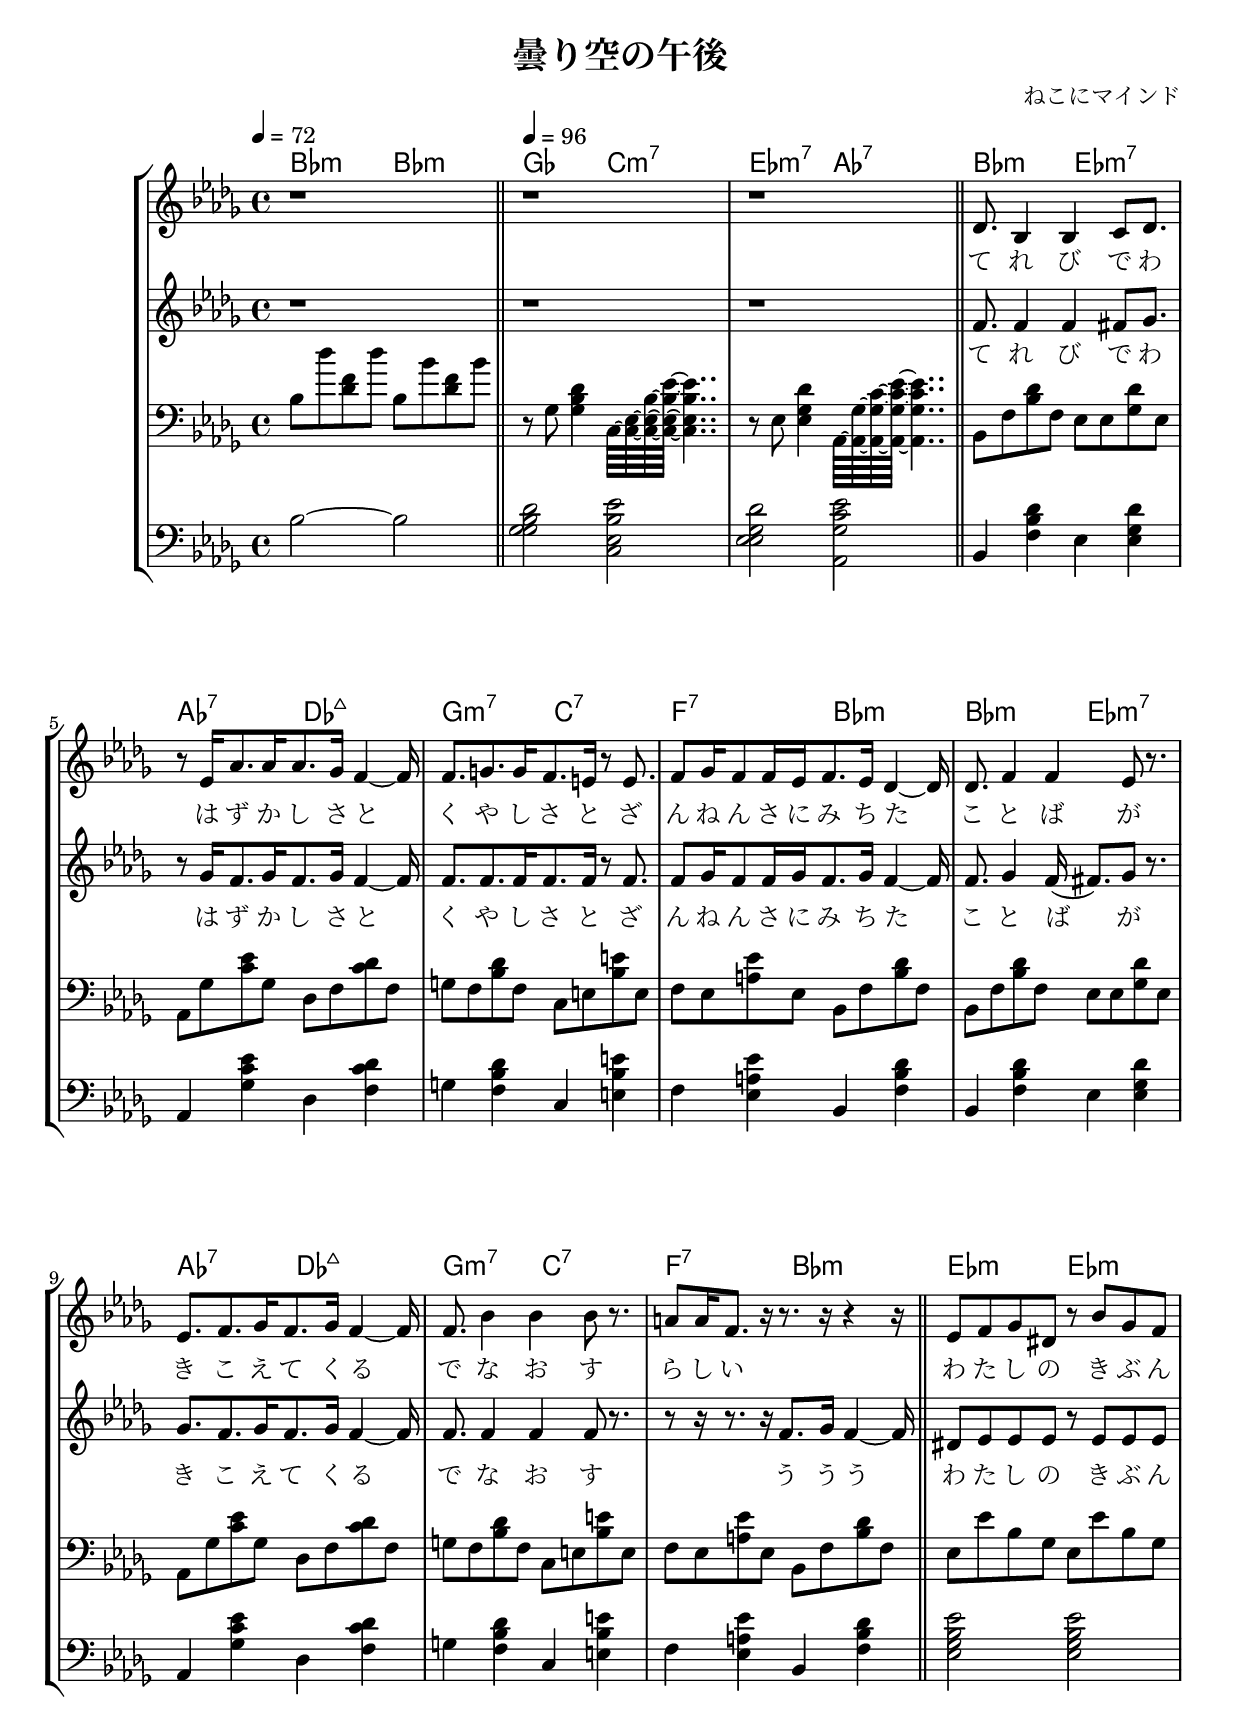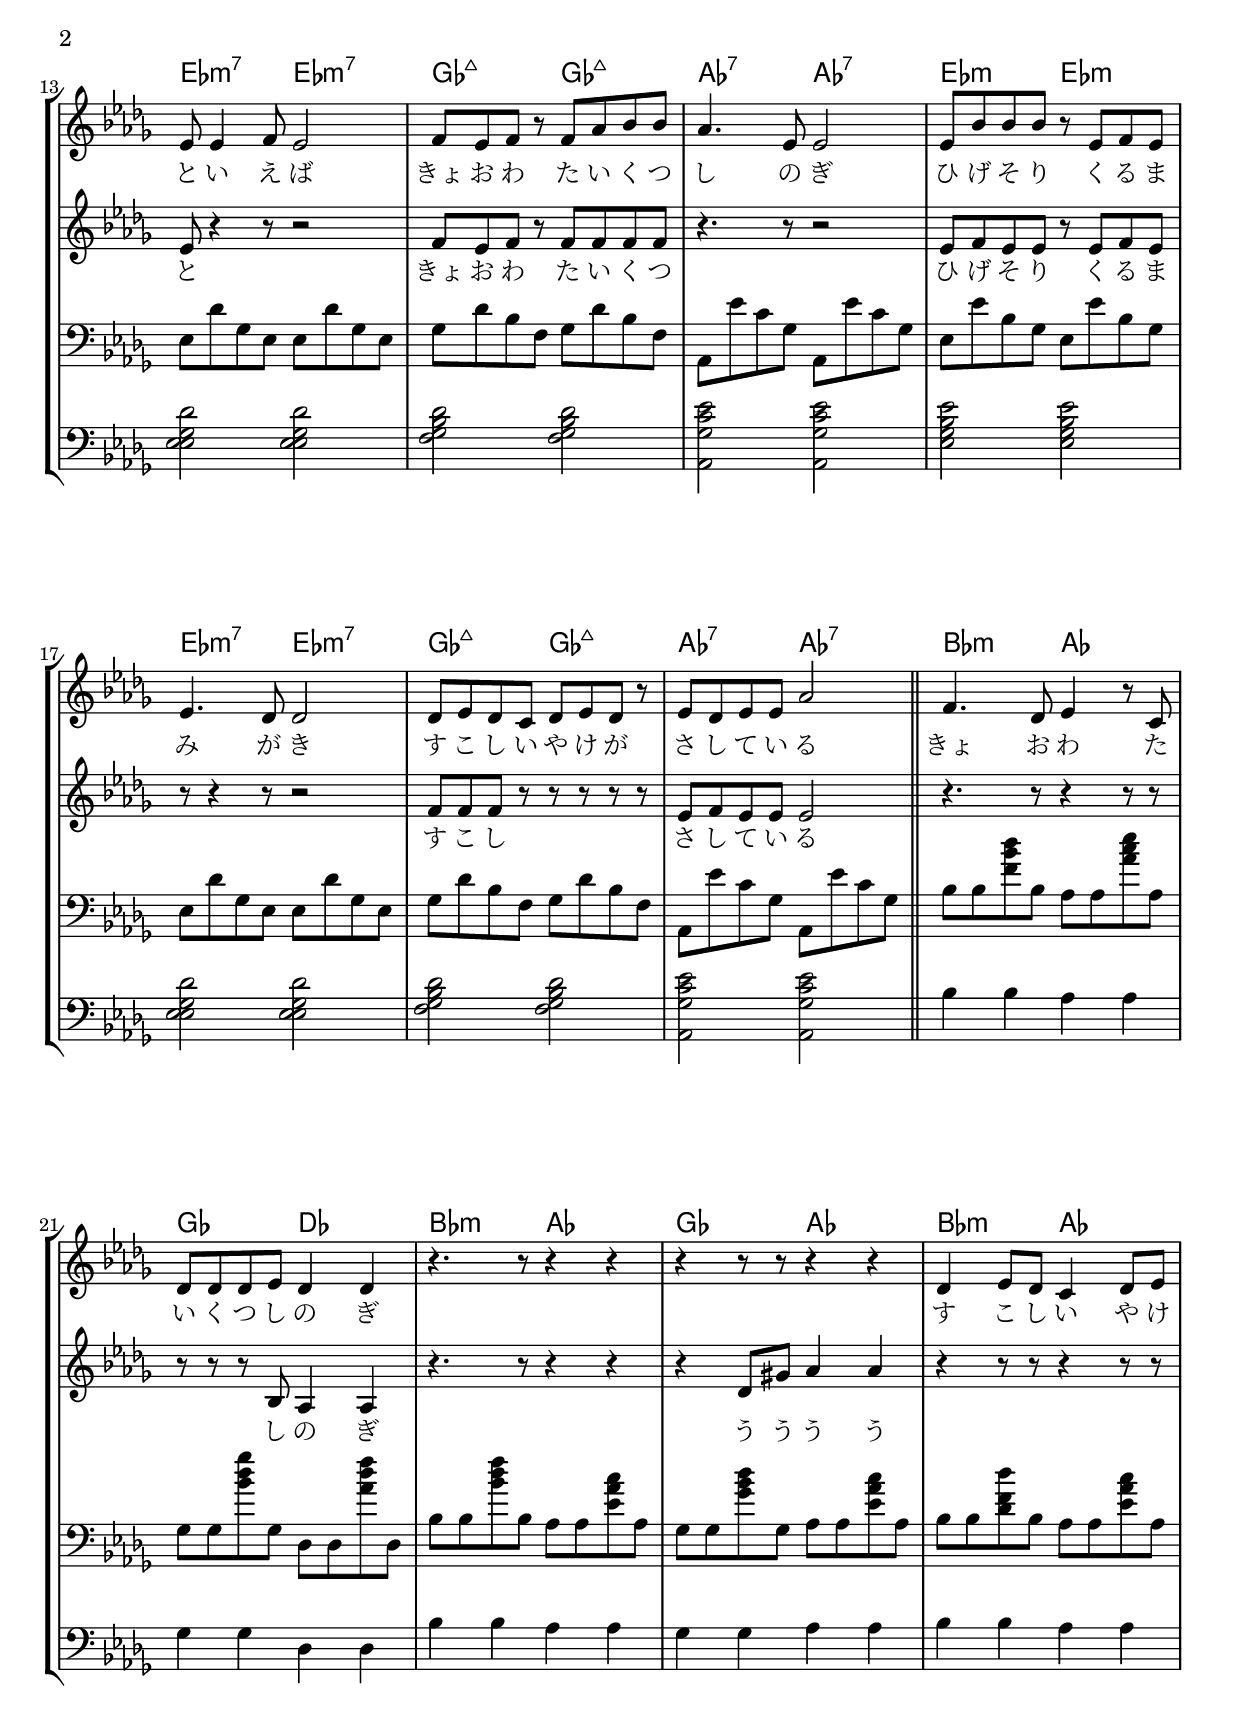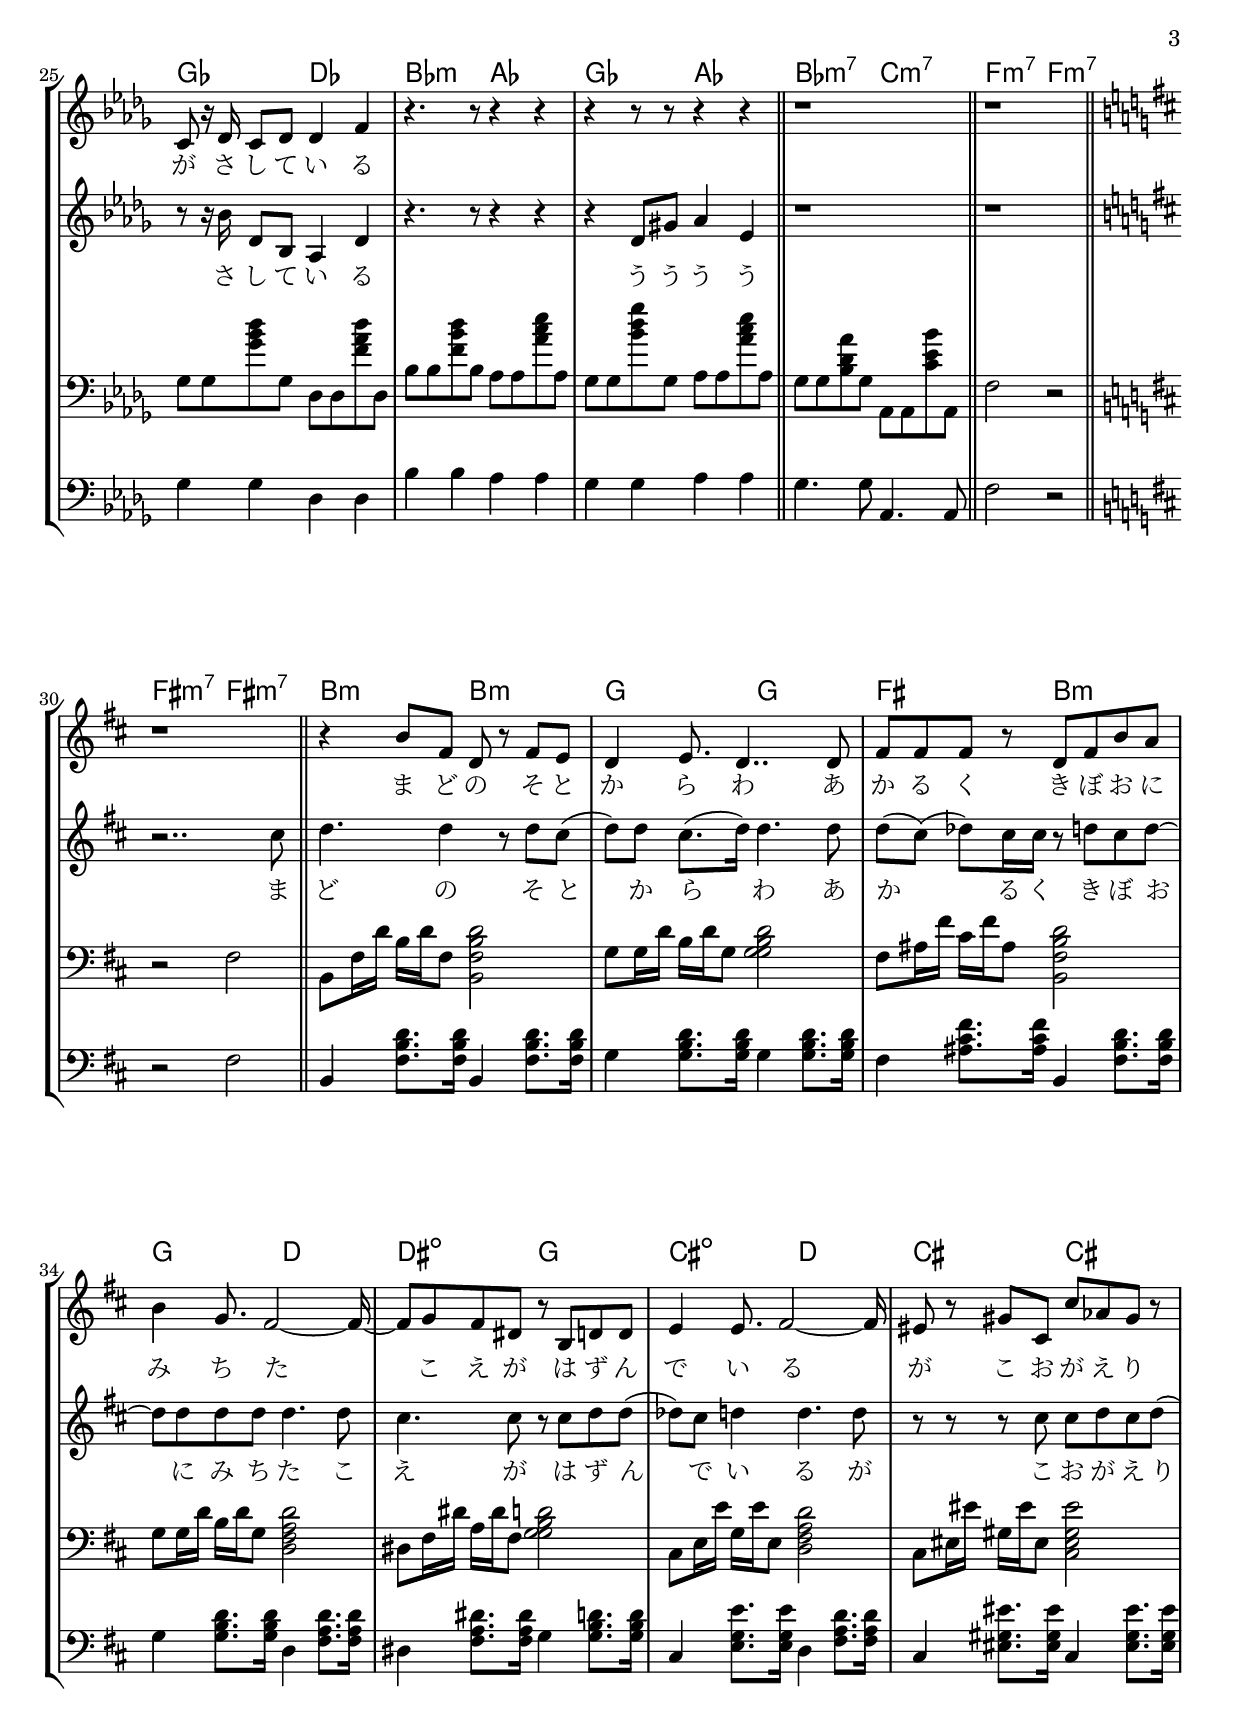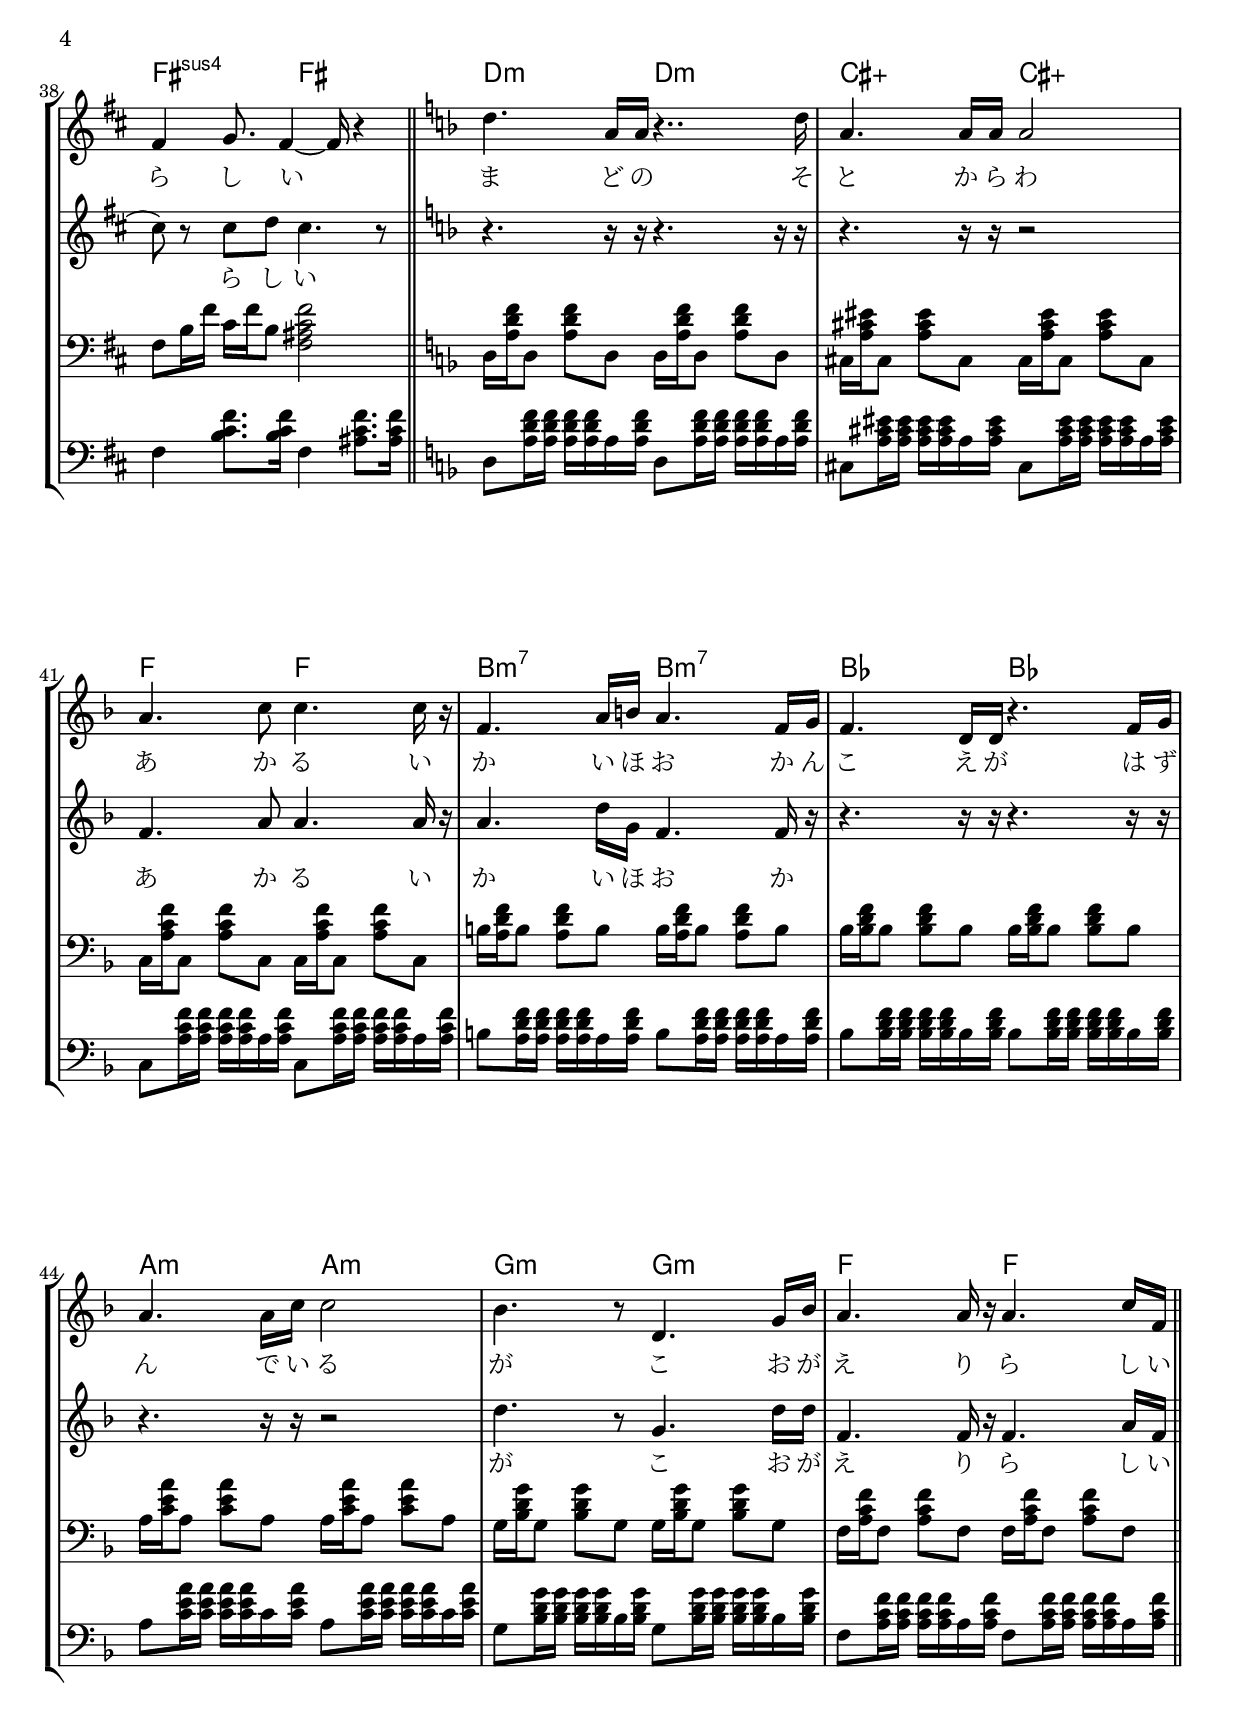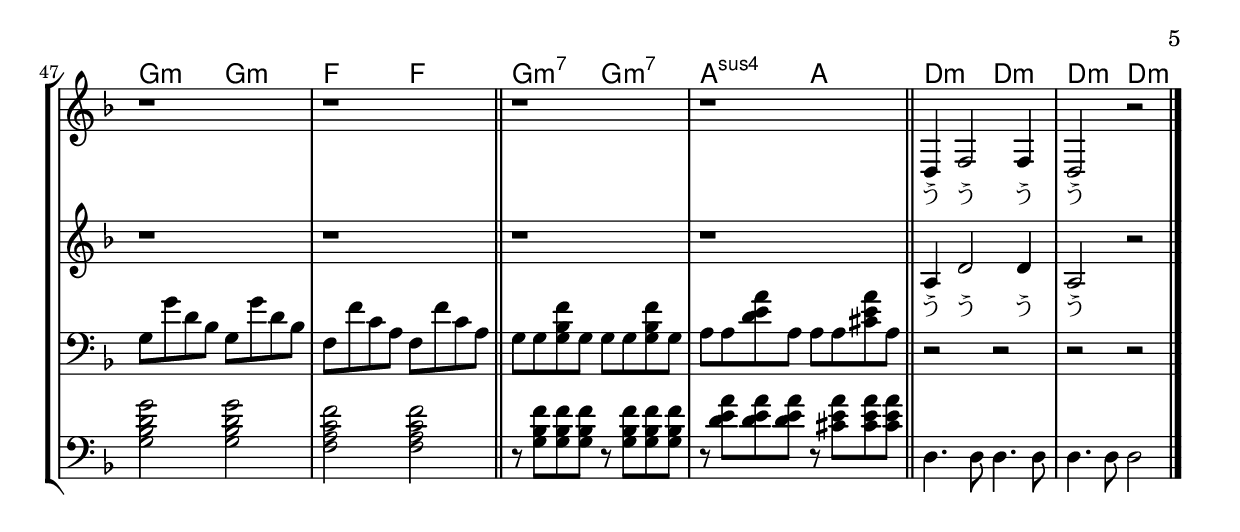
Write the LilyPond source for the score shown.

\version "2.12.1"

\header {
	title = \markup {曇り空の午後}
	composer = \markup \center-column {ねこにマインド}
}

harmony = \chordmode {
	bes2:m bes2:m 

	ges2 c2:min7 es2:min7 as2:7 

	bes2:m es2:min7 as2:7 des2:maj7 g2:m7 c2:7 f2:7 bes2:m bes2:m es2:min7 as2:7 des2:maj7 g2:m7 c2:7 f2:7 bes2:m 

	es2:m es2:m es2:min7 es2:min7 ges2:maj7 ges2:maj7 as2:7 as2:7 es2:m es2:m es2:min7 es2:min7 ges2:maj7 ges2:maj7 as2:7 as2:7 

	bes2:m as2 ges2 des2 bes2:m as2 ges2 as2 bes2:m as2 ges2 des2 bes2:m as2 ges2 as2 

	bes2:min7 c2:m7 

	f2:min7 f2:min7 

	fis2:min7 fis2:min7 

	b2:m b2:m g2 g2 fis2 b2:m g2 d2 dis2:dim g2 cis2:dim d2 cis2 cis2 fis2:sus4 fis2 

	d2:m d2:m cis2:aug cis2:aug f2 f2 b2:m7 b2:m7 bes2 bes2 a2:m a2:m g2:m g2:m f2 f2 

	g2:m g2:m f2 f2 

	g2:min7 g2:min7 a2:sus4 a2 

	d2:m d2:m d2:m d2:m 
}

melody = {
	\key des \major
	\tempo 4 = 72
	r1   
	\tempo 4 = 96
	r1 | r1   
	\set Staff.midiInstrument = #"mmi0.45"
	\set Staff.midiMinimumVolume = #0.7
	\set Staff.midiMaximumVolume = #0.9
	des'8.  bes4  bes4  c'8  des'8. 
	r8  es'16  as'8.  as'16  as'8.  ges'16  f'4~f'16 
	f'8.  g'8.  g'16  f'8.  e'16  r8  e'8. 
	f'8  ges'16  f'8  f'16  es'16  f'8.  es'16  des'4~des'16 
	des'8.  f'4  f'4  es'8  r8. 
	es'8.  f'8.  ges'16  f'8.  ges'16  f'4~f'16 
	f'8.  bes'4  bes'4  bes'8  r8. 
	a'8  a'16  f'8.  r16  r8.  r16  r4 r16
	\set Staff.midiInstrument = #"mmi0.45"
	\set Staff.midiMinimumVolume = #0.7
	\set Staff.midiMaximumVolume = #0.9
	es'8  f'8  ges'8  dis'8  r8  bes'8  ges'8  f'8 
	es'8  es'4  f'8  es'2 
	f'8  es'8  f'8  r8  f'8  as'8  bes'8  bes'8 
	as'4.  es'8  es'2 
	es'8  bes'8  bes'8  bes'8  r8  es'8  f'8  es'8 
	es'4.  des'8  des'2 
	des'8  es'8  des'8  c'8  des'8  es'8  des'8  r8 
	es'8  des'8  es'8  es'8  as'2
	\set Staff.midiInstrument = #"Clarinet"
	\set Staff.midiMinimumVolume = #0.7
	\set Staff.midiMaximumVolume = #0.9
	f'4.  des'8  es'4  r8  c'8 
	des'8  des'8  des'8  es'8  des'4  des'4 
	r4.  r8  r4  r4 
	r4  r8  r8  r4  r4 
	des'4  es'8  des'8  c'4  des'8  es'8 
	c'8  r16  des'16  c'8  des'8  des'4  f'4 
	r4.  r8  r4  r4 
	r4  r8  r8  r4  r4
	r1   
	r1   
	\key d \major
	r1   
	\set Staff.midiInstrument = #"mmi0.45"
	\set Staff.midiMinimumVolume = #0.7
	\set Staff.midiMaximumVolume = #0.9
	r4 b'8  fis'8  d'8  r8  fis'8  e'8 
	d'4  e'8.  d'4..  d'8 
	fis'8  fis'8  fis'8  r8  d'8  fis'8  b'8  a'8 
	b'4  g'8.  fis'2~fis'16~ 
	fis'8  g'8  fis'8  dis'8  r8  b8  d'8  d'8 
	e'4  e'8.  fis'2~fis'16 
	eis'8  r8  gis'8  cis'8  cis''8  as'8  gis'8  r8 
	fis'4  g'8.  fis'4~fis'16  	r4 	\set Staff.midiInstrument = #"Vibraphone"
	\set Staff.midiMinimumVolume = #0.7
	\set Staff.midiMaximumVolume = #0.9
		\key f \major
d''4.  a'16  a'16  r4..  d''16 
	a'4.  a'16  a'16  a'2 
	a'4.  c''8  c''4.  c''16  r16 
	f'4.  a'16  b'16  a'4.  f'16  g'16 
	f'4.  d'16  d'16  r4.  f'16  g'16 
	a'4.  a'16  c''16  c''2 
	bes'4.  r8  d'4.  g'16  bes'16 
	a'4.  a'16  r16  a'4.  c''16  f'16
	r1 | r1   
	r1 | r1   
	\set Staff.midiInstrument = #"Acoustic grand"
	\set Staff.midiMinimumVolume = #0.7
	\set Staff.midiMaximumVolume = #0.9
	d4  f2  f4 
	d2  	r2 	\bar "|."
}

words = \lyricmode {
	
	
	て  れ  び  で  わ  は  ず  か  し  さ  と  く  や  し  さ  と  ざ  ん  ね  ん  さ  に  み  ち  た  こ  と  ば  が  き  こ  え  て  く  る  で  な  お  す  ら  し  い  
	わ  た  し  の  き  ぶ  ん  と  い  え  ば  きょ  お  わ  た  い  く  つ  し  の  ぎ  ひ  げ  そ  り  く  る  ま  み  が  き  す  こ  し  い  や  け  が  さ  し  て  い  る  
	きょ  お  わ  た  い  く  つ  し  の  ぎ  す  こ  し  い  や  け  が  さ  し  て  い  る  
	
	
	
	ま  ど  の  そ  と  か  ら  わ  あ  か  る  く  き  ぼ  お  に  み  ち  た  こ  え  が  は  ず  ん  で  い  る  が  こ  お  が  え  り  ら  し  い  
	ま  ど  の  そ  と  か  ら  わ  あ  か  る  い  か  い  ほ  お  か  ん  こ  え  が  は  ず  ん  で  い  る  が  こ  お  が  え  り  ら  し  い  
	
	
	う  う  う  う  
}

secondmelody = {
	\key des \major
	\tempo 4 = 72
	r1   
	\tempo 4 = 96
	r1 | r1   
	\set Staff.midiInstrument = #"Choir Aahs"
	\set Staff.midiMinimumVolume = #0.7
	\set Staff.midiMaximumVolume = #0.9
	f'8.  f'4  f'4  fis'8  ges'8. 
	r8  ges'16  f'8.  ges'16  f'8.  ges'16  f'4~f'16 
	f'8.  f'8.  f'16  f'8.  f'16  r8  f'8. 
	f'8  ges'16  f'8  f'16  ges'16  f'8.  ges'16  f'4~f'16 
	f'8.  ges'4  f'16  (fis'8.)  ges'8  r8. 
	ges'8.  f'8.  ges'16  f'8.  ges'16  f'4~f'16 
	f'8.  f'4  f'4  f'8  r8. 
	r8  r16  r8.  r16  f'8.  ges'16  f'4~f'16
	\set Staff.midiInstrument = #"Reed organ"
	\set Staff.midiMinimumVolume = #0.7
	\set Staff.midiMaximumVolume = #0.9
	dis'8  es'8  es'8  es'8  r8  es'8  es'8  es'8 
	es'8  r4  r8  r2 
	f'8  es'8  f'8  r8  f'8  f'8  f'8  f'8 
	r4.  r8  r2 
	es'8  f'8  es'8  es'8  r8  es'8  f'8  es'8 
	r8  r4  r8  r2 
	f'8  f'8  f'8  r8  r8  r8  r8  r8 
	es'8  f'8  es'8  es'8  es'2
	\set Staff.midiInstrument = #"Bassoon"
	\set Staff.midiMinimumVolume = #0.7
	\set Staff.midiMaximumVolume = #0.9
	r4.  r8  r4  r8  r8 
	r8  r8  r8  bes8  as4  as4 
	r4.  r8  r4  r4 
	r4  des'8  gis'8  as'4  as'4 
	r4  r8  r8  r4  r8  r8 
	r8  r16  bes'16  des'8  bes8  as4  des'4 
	r4.  r8  r4  r4 
	r4  des'8  gis'8  as'4  es'4
	r1   
	r1   
	\key d \major
	r2.. 
	\set Staff.midiInstrument = #"Piccolo"
	\set Staff.midiMinimumVolume = #0.7
	\set Staff.midiMaximumVolume = #0.9
	cis''8 
	d''4.  d''4  r8  d''8  cis''8 
	(d''8)  d''8  cis''8.  (d''16)  d''4.  d''8 
	d''8  (cis''8)  (des''8)  cis''16  cis''16  r8  d''8  cis''8  d''8~ 
	d''8  d''8  d''8  d''8  d''4.  d''8 
	cis''4.  cis''8  r8  cis''8  d''8  d''8 
	(des''8)  cis''8  d''4  d''4.  d''8 
	r8  r8  r8  cis''8  cis''8  d''8  cis''8  d''8 
	(cis''8)  r8  cis''8  d''8  cis''4.  	r8 	\set Staff.midiInstrument = #"Trumpet"
	\set Staff.midiMinimumVolume = #0.7
	\set Staff.midiMaximumVolume = #0.9
		\key f \major
r4.  r16  r16  r4.  r16  r16 
	r4.  r16  r16  r2 
	f'4.  a'8  a'4.  a'16  r16 
	a'4.  d''16  g'16  f'4.  f'16  r16 
	r4.  r16  r16  r4.  r16  r16 
	r4.  r16  r16  r2 
	d''4.  r8  g'4.  d''16  d''16 
	f'4.  f'16  r16  f'4.  a'16  f'16
	r1 | r1   
	r1 | r1   
	\set Staff.midiInstrument = #"Synth Voice"
	\set Staff.midiMinimumVolume = #0.7
	\set Staff.midiMaximumVolume = #0.9
	a4  d'2  d'4 
	a2  	r2 	\bar "|."
}

secondwords = \lyricmode {
	
	
	て  れ  び  で  わ  は  ず  か  し  さ  と  く  や  し  さ  と  ざ  ん  ね  ん  さ  に  み  ち  た  こ  と  ば  が  き  こ  え  て  く  る  で  な  お  す  う  う  う  
	わ  た  し  の  き  ぶ  ん  と  きょ  お  わ  た  い  く  つ  ひ  げ  そ  り  く  る  ま  す  こ  し  さ  し  て  い  る  
	し  の  ぎ  う  う  う  う  さ  し  て  い  る  う  う  う  う  
	
	
	
	ま  ど  の  そ  と  か  ら  わ  あ  か  る  く  き  ぼ  お  に  み  ち  た  こ  え  が  は  ず  ん  で  い  る  が  こ  お  が  え  り  ら  し  い  
	あ  か  る  い  か  い  ほ  お  か  が  こ  お  が  え  り  ら  し  い  
	
	
	う  う  う  う  
}

tempochange = {
	\time 4/4
	\tempo 4 = 72
	r1 \bar "||"
	\tempo 4 = 96
	r1 | r1 \bar "||"
	\tempo 4 = 96
	r1 | r1 | r1 | r1 | r1 | r1 | r1 | r1 \bar "||"
	\tempo 4 = 96
	r1 | r1 | r1 | r1 | r1 | r1 | r1 | r1 \bar "||"
	\tempo 4 = 96
	r1 | r1 | r1 | r1 | r1 | r1 | r1 | r1 \bar "||"
	\tempo 4 = 96
	r1 \bar "||"
	\tempo 4 = 96
	r1 \bar "||"
	\tempo 4 = 96
	r1 \bar "||"
	\tempo 4 = 96
	r1 | r1 | r1 | r1 | r1 | r1 | r1 | r1 \bar "||"
	\tempo 4 = 96
	r1 | r1 | r1 | r1 | r1 | r1 | r1 | r1 \bar "||"
	\tempo 4 = 96
	r1 | r1 \bar "||"
	\tempo 4 = 96
	r1 | r1 \bar "||"
	\tempo 4 = 96
	r1 | r1 \bar "|."
}

mainacc = {
	\clef bass
	\set Staff.midiInstrument = #"Oboe"
	\set Staff.midiMinimumVolume = #0.3
	\set Staff.midiMaximumVolume = #0.6
	\time 4/4
	\key des \major
	\tempo 4 = 72
	bes8 des'' <des' f'> des''
	bes8 bes' <des' f'> bes'
	\bar "||"

	\set Staff.midiInstrument = #"Electric Guitar (jazz)"
	\set Staff.midiMinimumVolume = #0.3
	\set Staff.midiMaximumVolume = #0.6
	\tempo 4 = 96
	r8 ges8 <ges bes des'>4
	c64~ <c~ es~> <c~ es~ bes~> <c es bes es'>~ <c es bes es'>4..
	r8 es8 <es ges des'>4
	as,64~ <as,~ ges~> <as,~ ges~ c'~> <as, ges c' es'>~ <as, ges c' es'>4..
	\bar "||"

	\set Staff.midiInstrument = #"Electric Guitar (jazz)"
	\set Staff.midiMinimumVolume = #0.3
	\set Staff.midiMaximumVolume = #0.6
	bes,8 f <bes des'> f
	es8 es <ges des'> es
	as,8 ges <c' es'> ges
	des8 f <c' des'> f
	g8 f <bes des'> f
	c8 e <bes e'> e
	f8 es <a es'> es
	bes,8 f <bes des'> f
	bes,8 f <bes des'> f
	es8 es <ges des'> es
	as,8 ges <c' es'> ges
	des8 f <c' des'> f
	g8 f <bes des'> f
	c8 e <bes e'> e
	f8 es <a es'> es
	bes,8 f <bes des'> f
	\bar "||"

	\set Staff.midiInstrument = #"Electric Guitar (jazz)"
	\set Staff.midiMinimumVolume = #0.3
	\set Staff.midiMaximumVolume = #0.6
	es8 es' bes ges
	es8 es' bes ges
	es8 des' ges es
	es8 des' ges es
	ges8 des' bes f
	ges8 des' bes f
	as,8 es' c' ges
	as,8 es' c' ges
	es8 es' bes ges
	es8 es' bes ges
	es8 des' ges es
	es8 des' ges es
	ges8 des' bes f
	ges8 des' bes f
	as,8 es' c' ges
	as,8 es' c' ges
	\bar "||"

	\set Staff.midiInstrument = #"Drawbar Organ"
	\set Staff.midiMinimumVolume = #0.3
	\set Staff.midiMaximumVolume = #0.6
	bes8 bes8 <f' bes' des''>8 bes8
	as8 as8 <as' c'' es''>8 as8
	ges8 ges8 <bes' des'' ges''>8 ges8
	des8 des8 <as' des'' f''>8 des8
	bes8 bes8 <bes' des'' f''>8 bes8
	as8 as8 <es' as' c''>8 as8
	ges8 ges8 <ges' bes' des''>8 ges8
	as8 as8 <es' as' c''>8 as8
	bes8 bes8 <des' f' des''>8 bes8
	as8 as8 <es' as' c''>8 as8
	ges8 ges8 <ges' bes' des''>8 ges8
	des8 des8 <f' as' des''>8 des8
	bes8 bes8 <f' bes' des''>8 bes8
	as8 as8 <as' c'' es''>8 as8
	ges8 ges8 <bes' des'' ges''>8 ges8
	as8 as8 <as' c'' es''>8 as8
	\bar "||"

	\set Staff.midiInstrument = #"Electric Guitar (jazz)"
	\set Staff.midiMinimumVolume = #0.3
	\set Staff.midiMaximumVolume = #0.6
	ges8 ges8 <bes des' as'>8 ges8
	as,8 as,8 <c' es' bes'>8 as,8
	\bar "||"

	\set Staff.midiInstrument = #"Electric Guitar (jazz)"
	\set Staff.midiMinimumVolume = #0.3
	\set Staff.midiMaximumVolume = #0.6
	f2
	r2
	\bar "||"

	\set Staff.midiInstrument = #"Electric Guitar (clean)"
	\set Staff.midiMinimumVolume = #0.3
	\set Staff.midiMaximumVolume = #0.6
	\key d \major
	r2
	fis2
	\bar "||"

	\set Staff.midiInstrument = #"Electric Guitar (clean)"
	\set Staff.midiMinimumVolume = #0.3
	\set Staff.midiMaximumVolume = #0.6
	b,8 fis16 d' b d' fis8
	<b, fis b d'>2
	g8 g16 d' b d' g8
	<g g b d'>2
	fis8 ais16 fis' cis' fis' ais8
	<b, fis b d'>2
	g8 g16 d' b d' g8
	<d fis a d'>2
	dis8 fis16 dis' a dis' fis8
	<g g b d'>2
	cis8 e16 e' g e' e8
	<d fis a d'>2
	cis8 eis16 eis' gis eis' eis8
	<cis eis gis eis'>2
	fis8 b16 fis' cis' fis' b8
	<fis ais cis' fis'>2
	\bar "||"

	\set Staff.midiInstrument = #"Electric Guitar (clean)"
	\set Staff.midiMinimumVolume = #0.3
	\set Staff.midiMaximumVolume = #0.6
	\key f \major
	d16 <a d' f'>16 d8 <a d' f'>8 d8
	d16 <a d' f'>16 d8 <a d' f'>8 d8
	cis16 <a cis' eis'>16 cis8 <a cis' eis'>8 cis8
	cis16 <a cis' eis'>16 cis8 <a cis' eis'>8 cis8
	c16 <a c' f'>16 c8 <a c' f'>8 c8
	c16 <a c' f'>16 c8 <a c' f'>8 c8
	b16 <a d' f'>16 b8 <a d' f'>8 b8
	b16 <a d' f'>16 b8 <a d' f'>8 b8
	bes16 <bes d' f'>16 bes8 <bes d' f'>8 bes8
	bes16 <bes d' f'>16 bes8 <bes d' f'>8 bes8
	a16 <c' e' a'>16 a8 <c' e' a'>8 a8
	a16 <c' e' a'>16 a8 <c' e' a'>8 a8
	g16 <bes d' g'>16 g8 <bes d' g'>8 g8
	g16 <bes d' g'>16 g8 <bes d' g'>8 g8
	f16 <a c' f'>16 f8 <a c' f'>8 f8
	f16 <a c' f'>16 f8 <a c' f'>8 f8
	\bar "||"

	\set Staff.midiInstrument = #"Acoustic grand"
	\set Staff.midiMinimumVolume = #0.3
	\set Staff.midiMaximumVolume = #0.6
	g8 g' d' bes
	g8 g' d' bes
	f8 f' c' a
	f8 f' c' a
	\bar "||"

	\set Staff.midiInstrument = #"Electric Guitar (jazz)"
	\set Staff.midiMinimumVolume = #0.3
	\set Staff.midiMaximumVolume = #0.6
	g8 g8 <g bes f'>8 g8
	g8 g8 <g bes f'>8 g8
	a8 a8 <d' e' a'>8 a8
	a8 a8 <cis' e' a'>8 a8
	\bar "||"

	\set Staff.midiInstrument = #"Acoustic grand"
	\set Staff.midiMinimumVolume = #0.3
	\set Staff.midiMaximumVolume = #0.6
	r2
	r2
	r2
	r2
	\bar "|."
}

subacc = {
	\clef bass
	\set Staff.midiInstrument = #"Bassoon"
	\set Staff.midiMinimumVolume = #0.3
	\set Staff.midiMaximumVolume = #0.6
	\time 4/4
	\key des \major
	\tempo 4 = 72
	bes2
	~bes2
	\bar "||"

	\set Staff.midiInstrument = #"Acoustic Guitar (steel)"
	\set Staff.midiMinimumVolume = #0.3
	\set Staff.midiMaximumVolume = #0.6
	\tempo 4 = 96
	<ges ges bes des'>2
	<c es bes es'>2
	<es es ges des'>2
	<as, ges c' es'>2
	\bar "||"

	\set Staff.midiInstrument = #"Acoustic Guitar (steel)"
	\set Staff.midiMinimumVolume = #0.3
	\set Staff.midiMaximumVolume = #0.6
	bes,4 <f bes des'>4
	es4 <es ges des'>4
	as,4 <ges c' es'>4
	des4 <f c' des'>4
	g4 <f bes des'>4
	c4 <e bes e'>4
	f4 <es a es'>4
	bes,4 <f bes des'>4
	bes,4 <f bes des'>4
	es4 <es ges des'>4
	as,4 <ges c' es'>4
	des4 <f c' des'>4
	g4 <f bes des'>4
	c4 <e bes e'>4
	f4 <es a es'>4
	bes,4 <f bes des'>4
	\bar "||"

	\set Staff.midiInstrument = #"Acoustic Guitar (steel)"
	\set Staff.midiMinimumVolume = #0.3
	\set Staff.midiMaximumVolume = #0.6
	<es ges bes es'>2
	<es ges bes es'>2
	<es es ges des'>2
	<es es ges des'>2
	<ges f bes des'>2
	<ges f bes des'>2
	<as, ges c' es'>2
	<as, ges c' es'>2
	<es ges bes es'>2
	<es ges bes es'>2
	<es es ges des'>2
	<es es ges des'>2
	<ges f bes des'>2
	<ges f bes des'>2
	<as, ges c' es'>2
	<as, ges c' es'>2
	\bar "||"

	\set Staff.midiInstrument = #"Electric Bass (finger)"
	\set Staff.midiMinimumVolume = #0.3
	\set Staff.midiMaximumVolume = #0.6
	bes4 bes4
	as4 as4
	ges4 ges4
	des4 des4
	bes4 bes4
	as4 as4
	ges4 ges4
	as4 as4
	bes4 bes4
	as4 as4
	ges4 ges4
	des4 des4
	bes4 bes4
	as4 as4
	ges4 ges4
	as4 as4
	\bar "||"

	\set Staff.midiInstrument = #"Acoustic Guitar (steel)"
	\set Staff.midiMinimumVolume = #0.3
	\set Staff.midiMaximumVolume = #0.6
	ges4.ges8
	as,4.as,8
	\bar "||"

	\set Staff.midiInstrument = #"Acoustic Guitar (steel)"
	\set Staff.midiMinimumVolume = #0.3
	\set Staff.midiMaximumVolume = #0.6
	f2
	r2
	\bar "||"

	\set Staff.midiInstrument = #"Electric Piano 1"
	\set Staff.midiMinimumVolume = #0.3
	\set Staff.midiMaximumVolume = #0.6
	\key d \major
	r2
	fis2
	\bar "||"

	\set Staff.midiInstrument = #"Electric Piano 1"
	\set Staff.midiMinimumVolume = #0.3
	\set Staff.midiMaximumVolume = #0.6
	b,4 <fis b d'>8. <fis b d'>16
	b,4 <fis b d'>8. <fis b d'>16
	g4 <g b d'>8. <g b d'>16
	g4 <g b d'>8. <g b d'>16
	fis4 <ais cis' fis'>8. <ais cis' fis'>16
	b,4 <fis b d'>8. <fis b d'>16
	g4 <g b d'>8. <g b d'>16
	d4 <fis a d'>8. <fis a d'>16
	dis4 <fis a dis'>8. <fis a dis'>16
	g4 <g b d'>8. <g b d'>16
	cis4 <e g e'>8. <e g e'>16
	d4 <fis a d'>8. <fis a d'>16
	cis4 <eis gis eis'>8. <eis gis eis'>16
	cis4 <eis gis eis'>8. <eis gis eis'>16
	fis4 <b cis' fis'>8. <b cis' fis'>16
	fis4 <ais cis' fis'>8. <ais cis' fis'>16
	\bar "||"

	\set Staff.midiInstrument = #"Electric Piano 1"
	\set Staff.midiMinimumVolume = #0.3
	\set Staff.midiMaximumVolume = #0.6
	\key f \major
	d8 <a d' f'>16 <a d' f'>16   <a d' f'>16 <a d' f'>16   a16 <a d' f'>16
	d8 <a d' f'>16 <a d' f'>16   <a d' f'>16 <a d' f'>16   a16 <a d' f'>16
	cis8 <a cis' eis'>16 <a cis' eis'>16   <a cis' eis'>16 <a cis' eis'>16   a16 <a cis' eis'>16
	cis8 <a cis' eis'>16 <a cis' eis'>16   <a cis' eis'>16 <a cis' eis'>16   a16 <a cis' eis'>16
	c8 <a c' f'>16 <a c' f'>16   <a c' f'>16 <a c' f'>16   a16 <a c' f'>16
	c8 <a c' f'>16 <a c' f'>16   <a c' f'>16 <a c' f'>16   a16 <a c' f'>16
	b8 <a d' f'>16 <a d' f'>16   <a d' f'>16 <a d' f'>16   a16 <a d' f'>16
	b8 <a d' f'>16 <a d' f'>16   <a d' f'>16 <a d' f'>16   a16 <a d' f'>16
	bes8 <bes d' f'>16 <bes d' f'>16   <bes d' f'>16 <bes d' f'>16   bes16 <bes d' f'>16
	bes8 <bes d' f'>16 <bes d' f'>16   <bes d' f'>16 <bes d' f'>16   bes16 <bes d' f'>16
	a8 <c' e' a'>16 <c' e' a'>16   <c' e' a'>16 <c' e' a'>16   c'16 <c' e' a'>16
	a8 <c' e' a'>16 <c' e' a'>16   <c' e' a'>16 <c' e' a'>16   c'16 <c' e' a'>16
	g8 <bes d' g'>16 <bes d' g'>16   <bes d' g'>16 <bes d' g'>16   bes16 <bes d' g'>16
	g8 <bes d' g'>16 <bes d' g'>16   <bes d' g'>16 <bes d' g'>16   bes16 <bes d' g'>16
	f8 <a c' f'>16 <a c' f'>16   <a c' f'>16 <a c' f'>16   a16 <a c' f'>16
	f8 <a c' f'>16 <a c' f'>16   <a c' f'>16 <a c' f'>16   a16 <a c' f'>16
	\bar "||"

	\set Staff.midiInstrument = #"Acoustic Guitar (steel)"
	\set Staff.midiMinimumVolume = #0.3
	\set Staff.midiMaximumVolume = #0.6
	<g bes d' g'>2
	<g bes d' g'>2
	<f a c' f'>2
	<f a c' f'>2
	\bar "||"

	\set Staff.midiInstrument = #"Electric Grand"
	\set Staff.midiMinimumVolume = #0.3
	\set Staff.midiMaximumVolume = #0.6
	r8 <g bes f'>8 <g bes f'>8 <g bes f'>8
	r8 <g bes f'>8 <g bes f'>8 <g bes f'>8
	r8 <d' e' a'>8 <d' e' a'>8 <d' e' a'>8
	r8 <cis' e' a'>8 <cis' e' a'>8 <cis' e' a'>8
	\bar "||"

	\set Staff.midiInstrument = #"Cello"
	\set Staff.midiMinimumVolume = #0.3
	\set Staff.midiMaximumVolume = #0.6
	d4.d8
	d4.d8
	d4.d8
	d2
	\bar "|."
}

percA = {
	\drummode {
	r1 \bar "||"
	r1 |r1 \bar "||"
	r1  |r2. hho4  |r1  |r2. hho4  |r1  |r2. hho4  |r1  |r2. hho4  \bar "||"
	hh4 hh8 hh2 r8  |\times 16/32{ hh2 hh8. hh8. hh4. hh2. } |hh4 hh8 hh2 r8  |hh4 hh8 hh4 hh4.  |hh4 hh8 hh2 r8  |\times 16/32{ hh2 hh8. hh8. hh4. hh2. } |hh4 hh8 hh2 r8  |\times 16/32{ hh2 hh8. hh1 r4 r16 } \bar "||"
	r1  |r2. hho4  |r1  |r2. hho4  |r1  |r2. hho4  |r1  |r2. hho4  \bar "||"
	r1  \bar "||"
	r1 \bar "||"
	r2 hho2  \bar "||"
	r2 hho2  |r2 hho2  |r2 hho2  |r2 hho2  |r2 hho2  |r2 hho2  |r2 hho2  |r2 hho2  \bar "||"
	r8 hho8 hho8 hho8 hho8 hho8 hho8 hho8  |hho8 hho8 hho8 hho8 hho8 hho8 hho8 hho8  |r8 hho8 hho8 hho8 hho8 hho8 hho8 hho8  |hho8 hho8 hho8 hho8 hho2  |r8 hho8 hho8 hho8 hho8 hho8 hho8 hho8  |hho8 hho8 hho8 hho8 hho8 hho8 hho8 hho8  |r8 hho8 hho8 hho8 hho8 hho8 hho8 hho8  |hho8 hho8 hho2.  \bar "||"
	r1  |r2 r8 hho4 hho8  \bar "||"
	r1 |r1 \bar "||"
	r1 |r1 \bar "|."
	}
}

percB = {
	\drummode {
	r1 \bar "||"
	r1 |r1 \bar "||"
	r16 hhp16 hhp8 hhp16 hhp8 hhp2 r16  |r16 hhp16 hhp8 hhp16 hhp8 hhp2 r16  |r16 hhp16 hhp8 hhp16 hhp8 hhp2 r16  |r16 hhp16 hhp8 hhp16 hhp8 hhp2 r16  |r16 hhp16 hhp8 hhp16 hhp8 hhp2 r16  |r16 hhp16 hhp8 hhp16 hhp8 hhp2 r16  |r16 hhp16 hhp8 hhp16 hhp8 hhp2 r16  |r16 hhp16 hhp8 hhp16 hhp8 hhp2 hhp16  \bar "||"
	r16 hhp8 hhp8 hhp2 r8.  |\times 16/32{ r8 hhp4 hhp4 hhp8 hhp2 r8 hhp2 r8 } |r16 hhp8 hhp8 hhp2 r8.  |r16 hhp8 hhp8 hhp8. hhp2  |r16 hhp8 hhp8 hhp2 r8.  |\times 16/32{ r8 hhp4 hhp4 hhp8 hhp2 r8 hhp2 r8 } |r16 hhp8 hhp8 hhp2 r8.  |\times 16/32{ r8 hhp4 hhp4 hhp8 hhp1 r4 } \bar "||"
	r16 hhp16 hhp8 hhp16 hhp8 hhp2 r16  |r16 hhp16 hhp8 hhp16 hhp8 hhp2 r16  |r16 hhp16 hhp8 hhp16 hhp8 hhp2 r16  |r16 hhp16 hhp8 hhp16 hhp8 hhp2 r16  |r16 hhp16 hhp8 hhp16 hhp8 hhp2 r16  |r16 hhp16 hhp8 hhp16 hhp8 hhp2 r16  |r16 hhp16 hhp8 hhp16 hhp8 hhp2 r16  |r16 hhp16 hhp8 hhp16 hhp8 hhp2 hhp16  \bar "||"
	sn16 sn16 sn16 sn16 sn16 sn16 sn16 sn16 sn16 sn16 sn16 sn16 sn16 sn16 sn16 sn16  \bar "||"
	r1 \bar "||"
	hh8 hh16 hh16 hh8 hh16 hh8 hh4. r16  \bar "||"
	r8 hh16 hh16 hh8 hh16 hh8. hh16 hh16 hh8 hh16 hh16  |hh8 hh16 hh16 hh8 hh16 hh8. hh16 hh16 hh8 hh8  |hh8 hh16 hh16 hh8 hh16 hh8. hh16 hh16 hh8 hh16 hh16  |hh8 hh16 hh16 hh8 hh16 hh8. hh16 hh16 hh8 hh8  |r8 hh16 hh16 hh8 hh16 hh8. hh16 hh16 hh8 hh16 hh16  |hh8 hh16 hh16 hh8 hh16 hh8. hh16 hh16 hh8 hh8  |hh8 hh16 hh16 hh8 hh16 hh8. hh16 hh16 hh8 hh16 hh16  |hh8 hh16 hh16 hh8 hh16 hh8 hh4. r16  \bar "||"
	r8 sn4 sn4 sn4 sn8  |r8 sn4 sn4 sn4 sn8  |r8 sn4 sn4 sn4 sn8  |r8 sn4 sn8 sn8 sn16 sn4 r16  |r8 sn4 sn4 sn4 sn8  |r8 sn4 sn4 sn4 sn8  |r8 sn4 sn4 sn4 sn8  |r8 sn8. sn16 sn8 sn16 sn16 sn16 sn8. sn8  \bar "||"
	r4. hhp2 hhp8  |hhp4 hhp4 hhp4 hhp4  \bar "||"
	r1 |r1 \bar "||"
	r1 |r1 \bar "|."
	}
}

percC = {
	\drummode {
	r1 \bar "||"
	r1 |r1 \bar "||"
	hh8. hh8. hh2 r8  |hh8. hh8. hh2 hh8  |hh8. hh8. hh2 r8  |hh8. hh8. hh2 hh8  |hh8. hh8. hh2 r8  |hh8. hh8. hh2 hh8  |hh8. hh8. hh2 r8  |hh8. hh8. hh4 hh4 hh8  \bar "||"
	r1  |\times 16/32{ r1 r2 hho2 } |r1  |\times 16/32{ r1 r2 hho2 } |r1  |\times 16/32{ r1 r2 hho2 } |r1  |\times 16/32{ r1 r2 hho2 } \bar "||"
	hh8. hh8. hh2 r8  |hh8. hh8. hh2 hh8  |hh8. hh8. hh2 r8  |hh8. hh8. hh2 hh8  |hh8. hh8. hh2 r8  |hh8. hh8. hh2 hh8  |hh8. hh8. hh2 r8  |hh8. hh8. hh4 hh4 hh8  \bar "||"
	bd4 bd4 bd8 bd8 bd8 bd8  \bar "||"
	r1 \bar "||"
	r4 sn4. sn16 sn8 sn16 sn16 sn16  \bar "||"
	r4 sn2 sn4  |r4 sn2 sn4  |r4 sn2 sn4  |r4 sn2 sn4  |r4 sn2 sn4  |r4 sn2 sn4  |r4 sn2 sn4  |r4 sn4. sn16 sn8 sn16 sn16 sn16  \bar "||"
	bd4 bd4 bd8. bd8 bd8.  |bd4 bd4 bd8. bd8 bd8.  |bd4 bd4 bd8. bd8 bd8.  |bd4 bd4 r16 bd4. r16  |bd4 bd4 bd8. bd8 bd8.  |bd4 bd4 bd8. bd8 bd8.  |bd4 bd4 bd8. bd8 bd8.  |bd8 bd8 bd8. bd8. bd8 bd8 bd8  \bar "||"
	hh4 hh4 hh4 hh4  |r4. hh2 r8  \bar "||"
	r1 |r1 \bar "||"
	r1 |r1 \bar "|."
	}
}

percD = {
	\drummode {
	r1 \bar "||"
	r1 |r1 \bar "||"
	r2 ss2  |r2 ss2  |r2 ss2  |r2 ss2  |r2 ss2  |r2 ss2  |r2 ss2  |r2 ss2  \bar "||"
	bd8. bd8. bd2 bd8  |\times 16/32{ bd4. bd4. bd2 bd2 bd4 } |bd8. bd8. bd2 bd8  |bd8. bd8. bd2 r8  |bd8. bd8. bd2 bd8  |\times 16/32{ bd4. bd4. bd2 bd2 bd4 } |bd8. bd8. bd2 bd8  |\times 16/32{ bd4. bd4. bd8 bd2 r8 bd2 } \bar "||"
	r2 ss2  |r2 ss2  |r2 ss2  |r2 ss2  |r2 ss2  |r2 ss2  |r2 ss2  |r2 ss2  \bar "||"
	r8 hhp4 hhp4 hhp4 hhp8  \bar "||"
	r1 \bar "||"
	bd4. bd8. bd4. r16  \bar "||"
	bd8 bd4 bd4 r16 bd8. bd8  |bd8 bd4 bd4 r16 bd8. bd8  |bd8 bd4 bd4 r16 bd8. bd8  |bd8 bd4 bd4 r16 bd8. bd8  |bd8 bd4 bd4 r16 bd8. bd8  |bd8 bd4 bd4 r16 bd8. bd8  |bd8 bd4 bd4 r16 bd8. bd8  |bd4. bd8. bd4. r16  \bar "||"
	cymc1  |r1  |cymc1  |r1  |cymc1  |r1  |cymc1  |r1  \bar "||"
	bd2. r8 bd8  |bd8. bd4. r16 bd4 bd8  \bar "||"
	r1 |r1 \bar "||"
	r1 |r1 \bar "|."
	}
}

percE = {
	\drummode {
	r1 \bar "||"
	r1 |r1 \bar "||"
	bd2 r8 bd4 bd8  |bd4. bd4 bd4 bd8  |bd2 r8 bd4 bd8  |bd4. bd4 bd4 bd8  |bd2 r8 bd4 bd8  |bd4. bd4 bd4 bd8  |bd2 r8 bd4 bd8  |bd4. bd4 bd4.  \bar "||"
	r2 ss2  |\times 16/32{ r1 ss1 } |r2 ss2  |\times 16/32{ r1 ss1 } |r2 ss2  |\times 16/32{ r1 ss1 } |r2 ss2  |\times 16/32{ r1 ss1 } \bar "||"
	bd2 r8 bd4 bd8  |bd4. bd4 bd4 bd8  |bd2 r8 bd4 bd8  |bd4. bd4 bd4 bd8  |bd2 r8 bd4 bd8  |bd4. bd4 bd4 bd8  |bd2 r8 bd4 bd8  |bd4. bd4 bd4.  \bar "||"
	cymc1  \bar "||"
	r1 \bar "||"
	r2. cymc4  \bar "||"
	cymc1  |r1 |r1 |r1 |cymc1  |r1 |r1 |r2. cymc4  \bar "||"
	r1 |r1 |r1 |r2. tommh16 tommh8.  |r1 |r1 |r1 |r2. tommh16 tommh8.  \bar "||"
	r1 | r1 \bar "||"
	r1 |r1 \bar "||"
	r1 |r1 \bar "|."
	}
}

percF = {
	\drummode {
	r1 \bar "||"
	r1 | r1 \bar "||"
	r1 | r1 | r1 | r1 | r1 | r1 | r1 | r1 \bar "||"
	r1 |r1 |r1 |r2 r8. sn16 sn4  |r1 |r1 |r1 |\times 16/32{ r1 sn4 sn8 sn2 r8 } \bar "||"
	r1 | r1 | r1 | r1 | r1 | r1 | r1 | r1 \bar "||"
	r1 \bar "||"
	r1 \bar "||"
	r1 \bar "||"
	r1 | r1 | r1 | r1 | r1 | r1 | r1 | r1 \bar "||"
	r1 |r1 |r1 |r2. r8 tomfh16 tomfh16  |r1 |r1 |r1 |r2. r8 tomfh8  \bar "||"
	r1 | r1 \bar "||"
	r1 | r1 \bar "||"
	r1 | r1 \bar "|."
	}
}

percG = {
	\drummode {
	r1 \bar "||"
	r1 | r1 \bar "||"
	r1 | r1 | r1 | r1 | r1 | r1 | r1 | r1 \bar "||"
	r1 |r1 |r1 |r2. r8 tomml8  |r1 |r1 |r1 |r2. r8 tomml8  \bar "||"
	r1 | r1 | r1 | r1 | r1 | r1 | r1 | r1 \bar "||"
	r1 \bar "||"
	r1 \bar "||"
	r1 \bar "||"
	r1 | r1 | r1 | r1 | r1 | r1 | r1 | r1 \bar "||"
	r1 |r1 |r1 |r1 |r1 |r1 |r1 |r2. tomml16 tomml8.  \bar "||"
	r1 | r1 \bar "||"
	r1 | r1 \bar "||"
	r1 | r1 \bar "|."
	}
}

percH = {
	\drummode {
	r1 \bar "||"
	r1 | r1 \bar "||"
	r1 | r1 | r1 | r1 | r1 | r1 | r1 | r1 \bar "||"
	r1 |r1 |r1 |r1 |r1 |r1 |r1 |\times 16/32{ r1 r2 r8 tommh4. } \bar "||"
	r1 | r1 | r1 | r1 | r1 | r1 | r1 | r1 \bar "||"
	r1 \bar "||"
	r1 \bar "||"
	r1 \bar "||"
	r1 | r1 | r1 | r1 | r1 | r1 | r1 | r1 \bar "||"
	r1 | r1 | r1 | r1 | r1 | r1 | r1 | r1 \bar "||"
	r1 | r1 \bar "||"
	r1 | r1 \bar "||"
	r1 | r1 \bar "|."
	}
}

percI = {
	\drummode {
	r1 \bar "||"
	r1 | r1 \bar "||"
	r1 | r1 | r1 | r1 | r1 | r1 | r1 | r1 \bar "||"
	r1 |r1 |r1 |r1 |r1 |r1 |r1 |\times 16/32{ r1 r2. tomfh4 } \bar "||"
	r1 | r1 | r1 | r1 | r1 | r1 | r1 | r1 \bar "||"
	r1 \bar "||"
	r1 \bar "||"
	r1 \bar "||"
	r1 | r1 | r1 | r1 | r1 | r1 | r1 | r1 \bar "||"
	r1 | r1 | r1 | r1 | r1 | r1 | r1 | r1 \bar "||"
	r1 | r1 \bar "||"
	r1 | r1 \bar "||"
	r1 | r1 \bar "|."
	}
}

\score {
	<<
		\new StaffGroup <<
			\new ChordNames {\harmony}
			\new Voice = "melody" {\melody}
			\new Lyrics \lyricsto "melody" \words
			\new Voice = "secondmelody" {\secondmelody}
			\new Lyrics \lyricsto "secondmelody" \secondwords
			\new Staff = "mainacc" {\mainacc}
			\new Staff = "subacc" {\subacc}
		>>
	>>
	\layout { }
}
